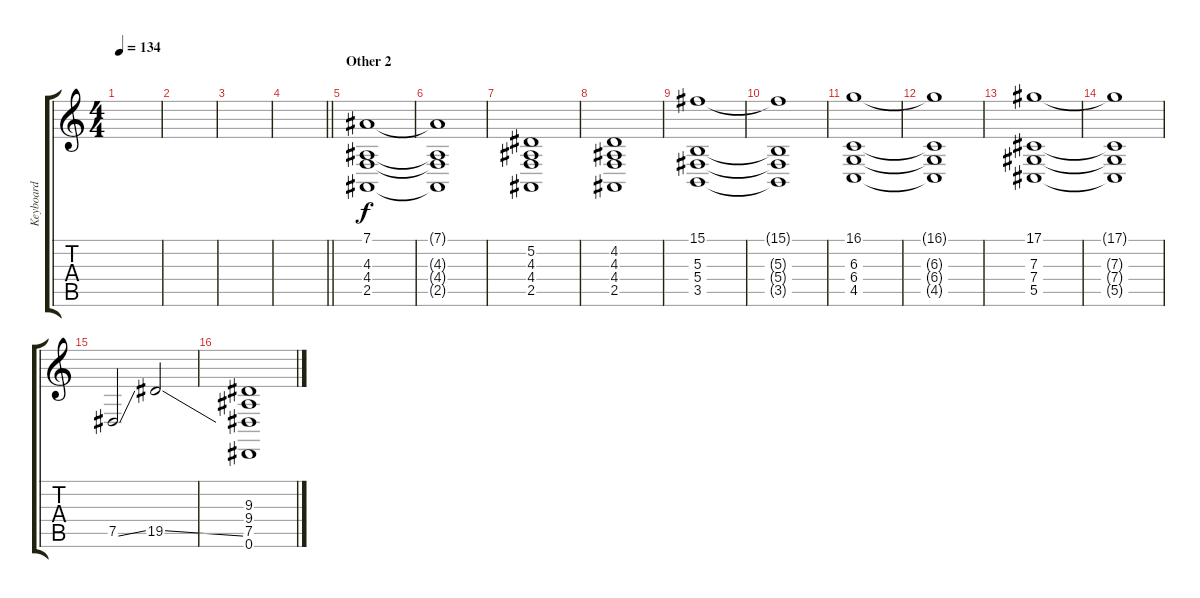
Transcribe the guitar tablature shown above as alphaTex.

\track ("Keyboard" "Keyboard") {instrument stringensemble1}
\staff {score tabs}
\tuning (Eb4 Bb3 Gb3 Db3 Ab2 Eb2) {hide}
\ts (4 4)
\tempo 134
\clef g2
\ks c
|
|
|
\barLineRight lightlight
|
\section ("" "Other 2")
(7.1 4.3 4.4 2.5).1 |
(7.1{t} 4.3{t} 4.4{t} 2.5{t}).1 |
(5.2 4.3 4.4 2.5).1 |
(4.2 4.3 4.4 2.5).1 |
(15.1 5.3 5.4 3.5).1 |
(15.1{t} 5.3{t} 5.4{t} 3.5{t}).1 |
(16.1 6.3 6.4 4.5).1 |
(16.1{t} 6.3{t} 6.4{t} 4.5{t}).1 |
(17.1 7.3 7.4 5.5).1 |
(17.1{t} 7.3{t} 7.4{t} 5.5{t}).1 |
7.5{ss}.2 19.5{ss}.2 |
(9.3 9.4 7.5 0.6).1
